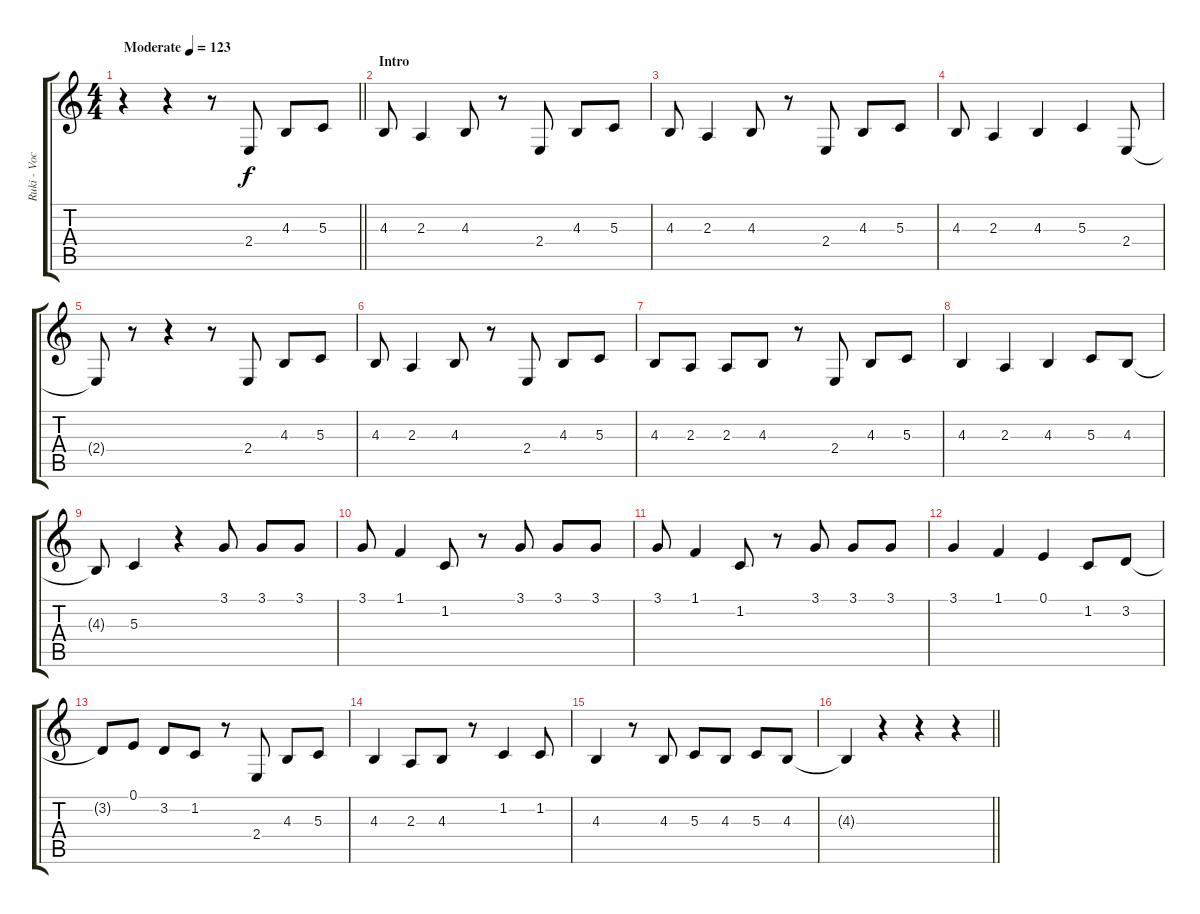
\track ("Ruki - Vocals" "Ruki - Voc") {instrument lead6voice}
\staff {score tabs}
\tuning (E4 B3 G3 D3 A2 E2) {hide}
\ts (4 4)
\tempo (123 "Moderate")
\clef g2
\barLineRight lightlight
\ks c
r.4{dy f instrument lead6voice} r.4 r.8 2.4.8 4.3.8 5.3.8 |
\section ("" "Intro")
4.3.8 2.3.4 4.3.8 r.8 2.4.8 4.3.8 5.3.8 |
4.3.8 2.3.4 4.3.8 r.8 2.4.8 4.3.8 5.3.8 |
4.3.8 2.3.4 4.3.4 5.3.4 2.4.8 |
2.4{t}.8 r.8 r.4 r.8 2.4.8 4.3.8 5.3.8 |
4.3.8 2.3.4 4.3.8 r.8 2.4.8 4.3.8 5.3.8 |
4.3.8 2.3.8 2.3.8 4.3.8 r.8 2.4.8 4.3.8 5.3.8 |
4.3.4 2.3.4 4.3.4 5.3.8 4.3.8 |
4.3{t}.8 5.3.4 r.4 3.1.8 3.1.8 3.1.8 |
3.1.8 1.1.4 1.2.8 r.8 3.1.8 3.1.8 3.1.8 |
3.1.8 1.1.4 1.2.8 r.8 3.1.8 3.1.8 3.1.8 |
3.1.4 1.1.4 0.1.4 1.2.8 3.2.8 |
3.2{t}.8 0.1.8 3.2.8 1.2.8 r.8 2.4.8 4.3.8 5.3.8 |
4.3.4 2.3.8 4.3.8 r.8 1.2.4 1.2.8 |
4.3.4 r.8 4.3.8 5.3.8 4.3.8 5.3.8 4.3.8 |
\barLineRight lightlight
4.3{t}.4 r.4 r.4 r.4
